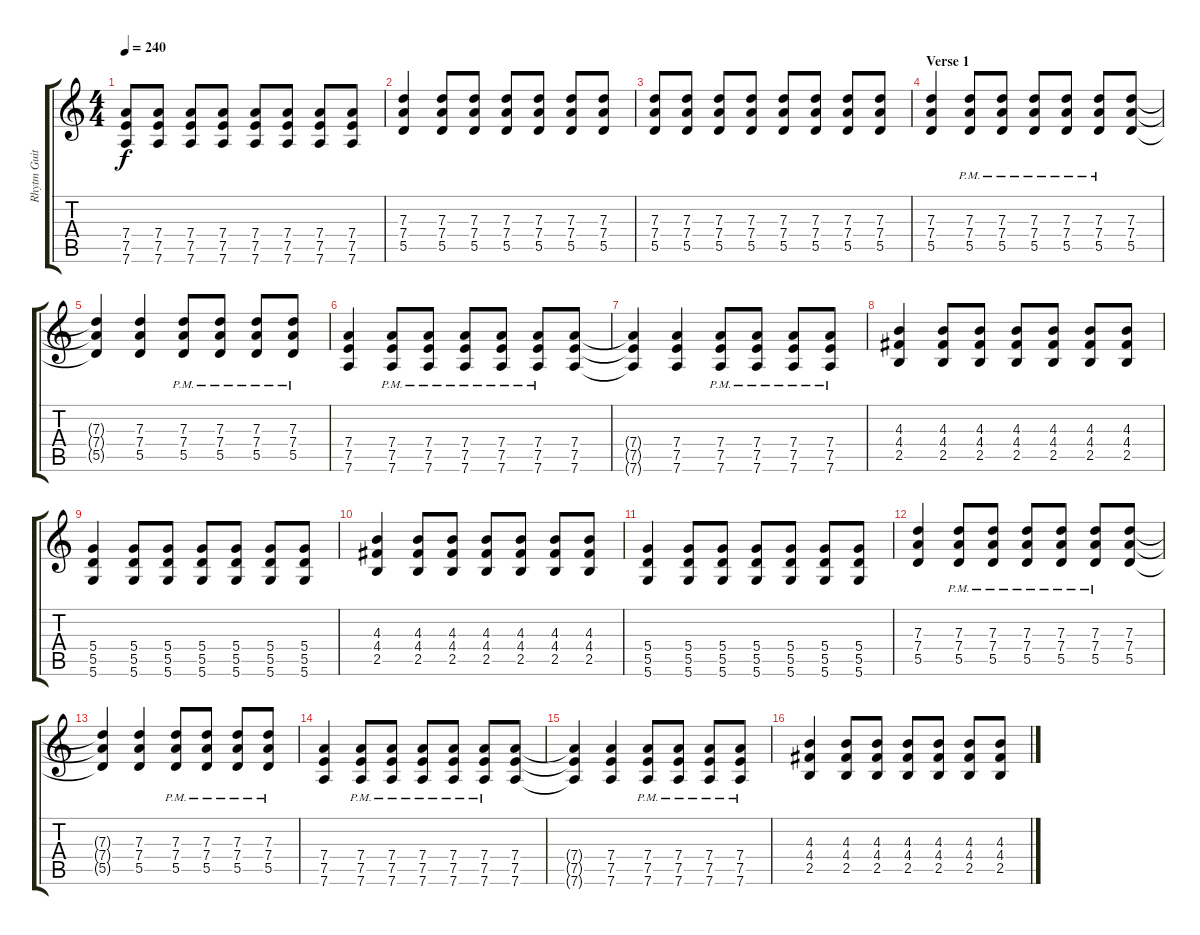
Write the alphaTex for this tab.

\track ("Rhytm Guitar" "Rhytm Guit") {instrument distortionguitar}
\staff {score tabs}
\tuning (E4 B3 G3 D3 A2 D2) {hide}
\ts (4 4)
\tempo 240
\clef g2
\ks c
(7.4 7.5 7.6).8{dy f} (7.4 7.5 7.6).8 (7.4 7.5 7.6).8 (7.4 7.5 7.6).8 (7.4 7.5 7.6).8 (7.4 7.5 7.6).8 (7.4 7.5 7.6).8 (7.4 7.5 7.6).8 |
(7.3 7.4 5.5).4 (7.3 7.4 5.5).8 (7.3 7.4 5.5).8 (7.3 7.4 5.5).8 (7.3 7.4 5.5).8 (7.3 7.4 5.5).8 (7.3 7.4 5.5).8 |
(7.3 7.4 5.5).8 (7.3 7.4 5.5).8 (7.3 7.4 5.5).8 (7.3 7.4 5.5).8 (7.3 7.4 5.5).8 (7.3 7.4 5.5).8 (7.3 7.4 5.5).8 (7.3 7.4 5.5).8 |
\section ("" "Verse 1")
(7.3 7.4 5.5).4 (7.3{pm} 7.4{pm} 5.5{pm}).8 (7.3{pm} 7.4{pm} 5.5{pm}).8 (7.3{pm} 7.4{pm} 5.5{pm}).8 (7.3{pm} 7.4{pm} 5.5{pm}).8 (7.3{pm} 7.4{pm} 5.5{pm}).8 (7.3 7.4 5.5).8 |
(7.3{t} 7.4{t} 5.5{t}).4 (7.3 7.4 5.5).4 (7.3{pm} 7.4{pm} 5.5{pm}).8 (7.3{pm} 7.4{pm} 5.5{pm}).8 (7.3{pm} 7.4{pm} 5.5{pm}).8 (7.3{pm} 7.4{pm} 5.5{pm}).8 |
(7.4 7.5 7.6).4 (7.4{pm} 7.5{pm} 7.6{pm}).8 (7.4{pm} 7.5{pm} 7.6{pm}).8 (7.4{pm} 7.5{pm} 7.6{pm}).8 (7.4{pm} 7.5{pm} 7.6{pm}).8 (7.4{pm} 7.5{pm} 7.6{pm}).8 (7.4 7.5 7.6).8 |
(7.4{t} 7.5{t} 7.6{t}).4 (7.4 7.5 7.6).4 (7.4{pm} 7.5{pm} 7.6{pm}).8 (7.4{pm} 7.5{pm} 7.6{pm}).8 (7.4{pm} 7.5{pm} 7.6{pm}).8 (7.4{pm} 7.5{pm} 7.6{pm}).8 |
(4.3 4.4 2.5).4 (4.3 4.4 2.5).8 (4.3 4.4 2.5).8 (4.3 4.4 2.5).8 (4.3 4.4 2.5).8 (4.3 4.4 2.5).8 (4.3 4.4 2.5).8 |
(5.4 5.5 5.6).4 (5.4 5.5 5.6).8 (5.4 5.5 5.6).8 (5.4 5.5 5.6).8 (5.4 5.5 5.6).8 (5.4 5.5 5.6).8 (5.4 5.5 5.6).8 |
(4.3 4.4 2.5).4 (4.3 4.4 2.5).8 (4.3 4.4 2.5).8 (4.3 4.4 2.5).8 (4.3 4.4 2.5).8 (4.3 4.4 2.5).8 (4.3 4.4 2.5).8 |
(5.4 5.5 5.6).4 (5.4 5.5 5.6).8 (5.4 5.5 5.6).8 (5.4 5.5 5.6).8 (5.4 5.5 5.6).8 (5.4 5.5 5.6).8 (5.4 5.5 5.6).8 |
(7.3 7.4 5.5).4 (7.3{pm} 7.4{pm} 5.5{pm}).8 (7.3{pm} 7.4{pm} 5.5{pm}).8 (7.3{pm} 7.4{pm} 5.5{pm}).8 (7.3{pm} 7.4{pm} 5.5{pm}).8 (7.3{pm} 7.4{pm} 5.5{pm}).8 (7.3 7.4 5.5).8 |
(7.3{t} 7.4{t} 5.5{t}).4 (7.3 7.4 5.5).4 (7.3{pm} 7.4{pm} 5.5{pm}).8 (7.3{pm} 7.4{pm} 5.5{pm}).8 (7.3{pm} 7.4{pm} 5.5{pm}).8 (7.3{pm} 7.4{pm} 5.5{pm}).8 |
(7.4 7.5 7.6).4 (7.4{pm} 7.5{pm} 7.6{pm}).8 (7.4{pm} 7.5{pm} 7.6{pm}).8 (7.4{pm} 7.5{pm} 7.6{pm}).8 (7.4{pm} 7.5{pm} 7.6{pm}).8 (7.4{pm} 7.5{pm} 7.6{pm}).8 (7.4 7.5 7.6).8 |
(7.4{t} 7.5{t} 7.6{t}).4 (7.4 7.5 7.6).4 (7.4{pm} 7.5{pm} 7.6{pm}).8 (7.4{pm} 7.5{pm} 7.6{pm}).8 (7.4{pm} 7.5{pm} 7.6{pm}).8 (7.4{pm} 7.5{pm} 7.6{pm}).8 |
(4.3 4.4 2.5).4 (4.3 4.4 2.5).8 (4.3 4.4 2.5).8 (4.3 4.4 2.5).8 (4.3 4.4 2.5).8 (4.3 4.4 2.5).8 (4.3 4.4 2.5).8
